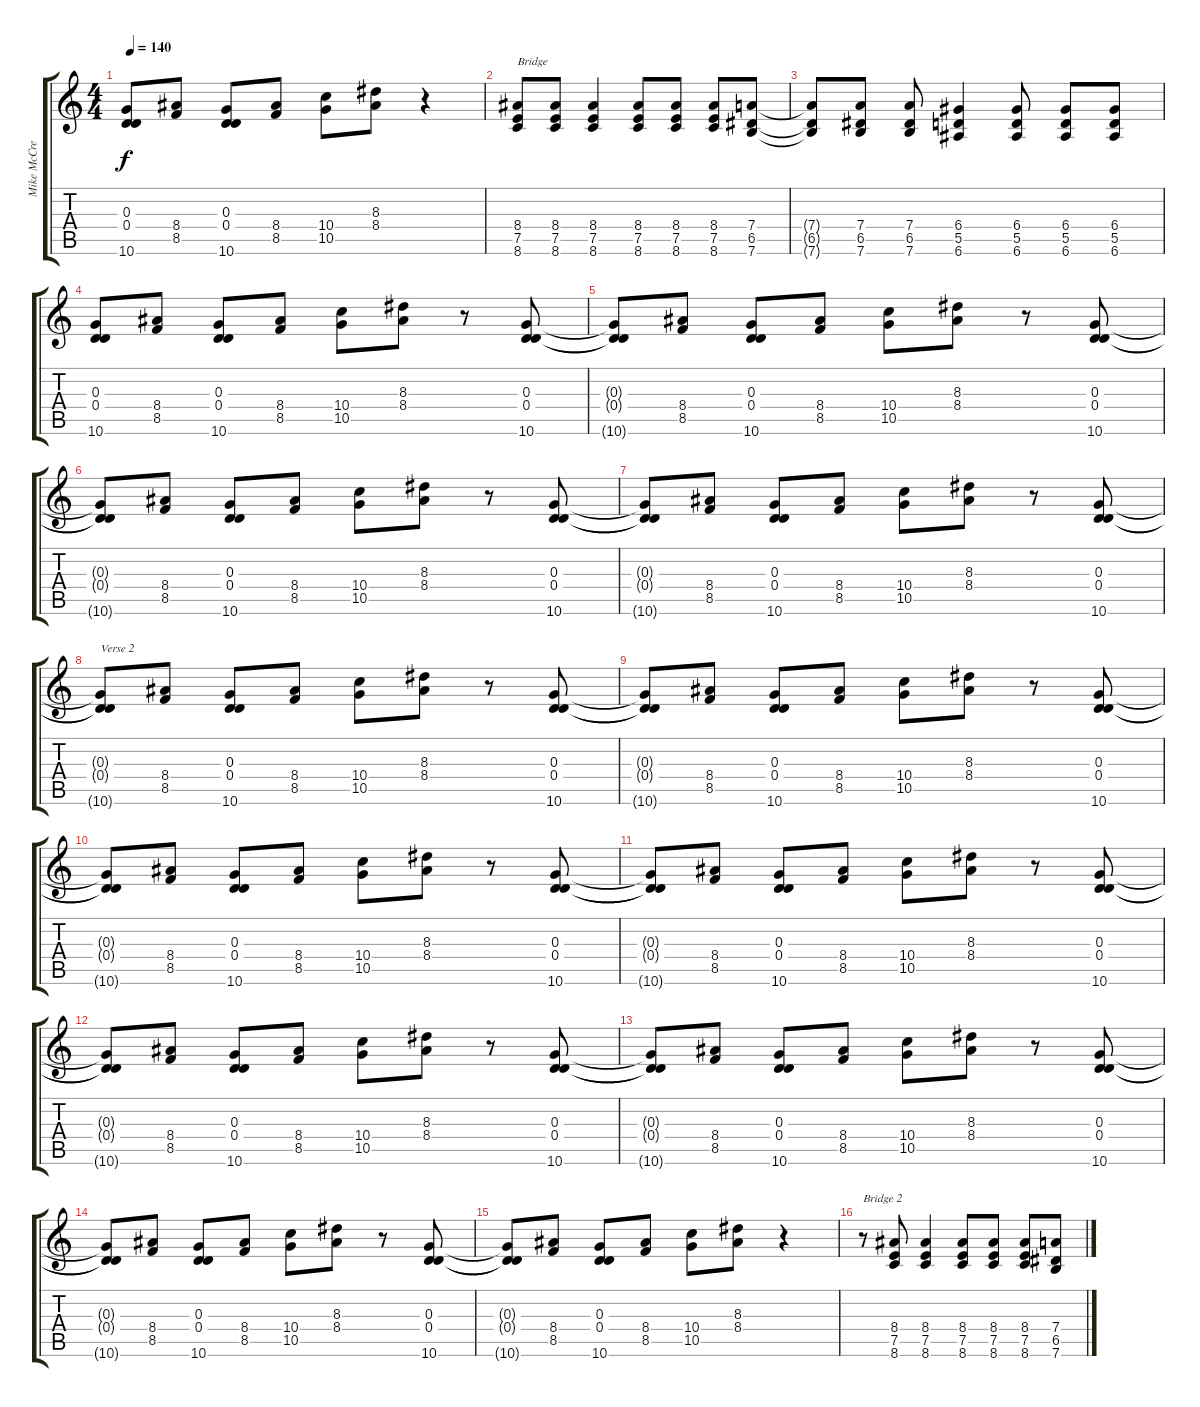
\track ("Mike McCready" "Mike McCre") {instrument distortionguitar}
\staff {score tabs}
\tuning (E4 B3 G3 D3 A2 E2) {hide}
\ts (4 4)
\tempo 140
\clef g2
\ks c
(0.3{t} 0.4{t} 10.6{t}).8{dy f} (8.4 8.5).8 (0.3 0.4 10.6).8 (8.4 8.5).8 (10.4 10.5).8 (8.3 8.4).8 r.4 |
(8.4 7.5 8.6).8{txt "Bridge"} (8.4 7.5 8.6).8 (8.4 7.5 8.6).4 (8.4 7.5 8.6).8 (8.4 7.5 8.6).8 (8.4 7.5 8.6).8 (7.4 6.5 7.6).8 |
(7.4{t} 6.5{t} 7.6{t}).8 (7.4 6.5 7.6).8 (7.4 6.5 7.6).8 (6.4 5.5 6.6).4 (6.4 5.5 6.6).8 (6.4 5.5 6.6).8 (6.4 5.5 6.6).8 |
(0.3 0.4 10.6).8 (8.4 8.5).8 (0.3 0.4 10.6).8 (8.4 8.5).8 (10.4 10.5).8 (8.3 8.4).8 r.8 (0.3 0.4 10.6).8 |
(0.3{t} 0.4{t} 10.6{t}).8 (8.4 8.5).8 (0.3 0.4 10.6).8 (8.4 8.5).8 (10.4 10.5).8 (8.3 8.4).8 r.8 (0.3 0.4 10.6).8 |
(0.3{t} 0.4{t} 10.6{t}).8 (8.4 8.5).8 (0.3 0.4 10.6).8 (8.4 8.5).8 (10.4 10.5).8 (8.3 8.4).8 r.8 (0.3 0.4 10.6).8 |
(0.3{t} 0.4{t} 10.6{t}).8 (8.4 8.5).8 (0.3 0.4 10.6).8 (8.4 8.5).8 (10.4 10.5).8 (8.3 8.4).8 r.8 (0.3 0.4 10.6).8 |
(0.3{t} 0.4{t} 10.6{t}).8{txt "Verse 2"} (8.4 8.5).8 (0.3 0.4 10.6).8 (8.4 8.5).8 (10.4 10.5).8 (8.3 8.4).8 r.8 (0.3 0.4 10.6).8 |
(0.3{t} 0.4{t} 10.6{t}).8 (8.4 8.5).8 (0.3 0.4 10.6).8 (8.4 8.5).8 (10.4 10.5).8 (8.3 8.4).8 r.8 (0.3 0.4 10.6).8 |
(0.3{t} 0.4{t} 10.6{t}).8 (8.4 8.5).8 (0.3 0.4 10.6).8 (8.4 8.5).8 (10.4 10.5).8 (8.3 8.4).8 r.8 (0.3 0.4 10.6).8 |
(0.3{t} 0.4{t} 10.6{t}).8 (8.4 8.5).8 (0.3 0.4 10.6).8 (8.4 8.5).8 (10.4 10.5).8 (8.3 8.4).8 r.8 (0.3 0.4 10.6).8 |
(0.3{t} 0.4{t} 10.6{t}).8 (8.4 8.5).8 (0.3 0.4 10.6).8 (8.4 8.5).8 (10.4 10.5).8 (8.3 8.4).8 r.8 (0.3 0.4 10.6).8 |
(0.3{t} 0.4{t} 10.6{t}).8 (8.4 8.5).8 (0.3 0.4 10.6).8 (8.4 8.5).8 (10.4 10.5).8 (8.3 8.4).8 r.8 (0.3 0.4 10.6).8 |
(0.3{t} 0.4{t} 10.6{t}).8 (8.4 8.5).8 (0.3 0.4 10.6).8 (8.4 8.5).8 (10.4 10.5).8 (8.3 8.4).8 r.8 (0.3 0.4 10.6).8 |
(0.3{t} 0.4{t} 10.6{t}).8 (8.4 8.5).8 (0.3 0.4 10.6).8 (8.4 8.5).8 (10.4 10.5).8 (8.3 8.4).8 r.4 |
r.8{txt "Bridge 2"} (8.4 7.5 8.6).8 (8.4 7.5 8.6).4 (8.4 7.5 8.6).8 (8.4 7.5 8.6).8 (8.4 7.5 8.6).8 (7.4 6.5 7.6).8
